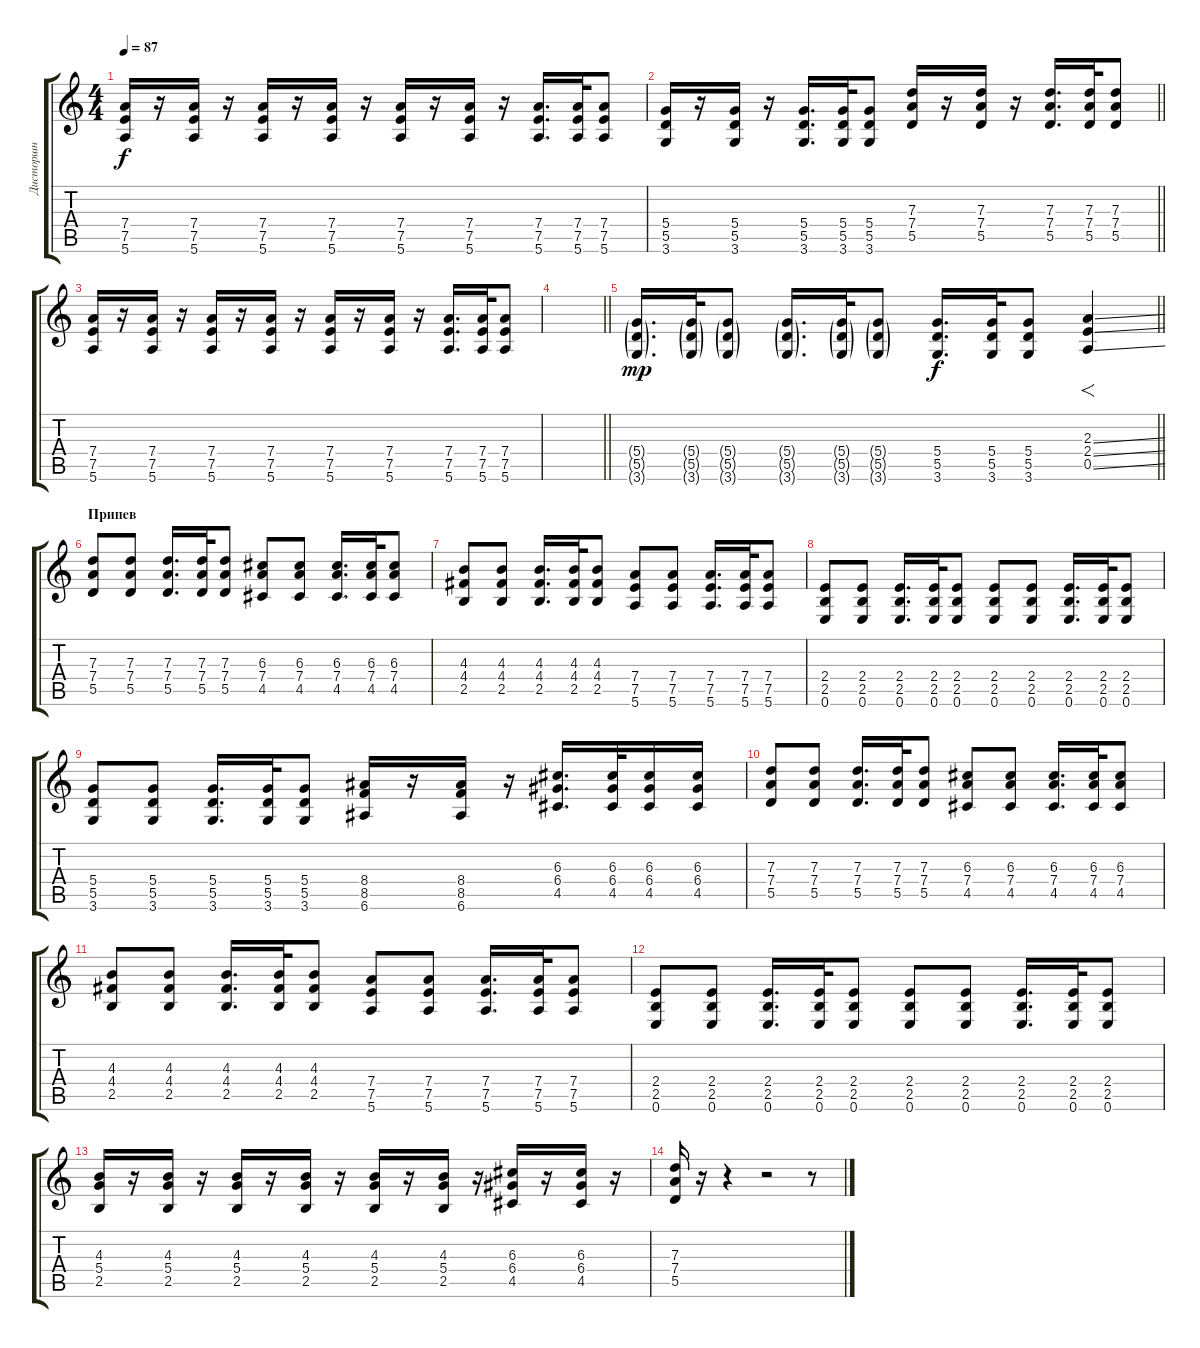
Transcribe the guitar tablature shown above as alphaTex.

\track ("Дисторшн" "Дисторшн") {instrument overdrivenguitar}
\staff {score tabs}
\tuning (E4 B3 G3 D3 A2 E2) {hide}
\ts (4 4)
\tempo 87
\clef g2
\ks c
(7.4 7.5 5.6).16{dy f} r.16 (7.4 7.5 5.6).16 r.16 (7.4 7.5 5.6).16 r.16 (7.4 7.5 5.6).16 r.16 (7.4 7.5 5.6).16 r.16 (7.4 7.5 5.6).16 r.16 (7.4 7.5 5.6).16{d} (7.4 7.5 5.6).32 (7.4 7.5 5.6).8 |
\barLineRight lightlight
(5.4 5.5 3.6).16 r.16 (5.4 5.5 3.6).16 r.16 (5.4 5.5 3.6).16{d} (5.4 5.5 3.6).32 (5.4 5.5 3.6).8 (7.3 7.4 5.5).16 r.16 (7.3 7.4 5.5).16 r.16 (7.3 7.4 5.5).16{d} (7.3 7.4 5.5).32 (7.3 7.4 5.5).8 |
(7.4 7.5 5.6).16 r.16 (7.4 7.5 5.6).16 r.16 (7.4 7.5 5.6).16 r.16 (7.4 7.5 5.6).16 r.16 (7.4 7.5 5.6).16 r.16 (7.4 7.5 5.6).16 r.16 (7.4 7.5 5.6).16{d} (7.4 7.5 5.6).32 (7.4 7.5 5.6).8 |
\barLineRight lightlight
|
\barLineRight lightlight
(5.4{g} 5.5{g} 3.6{g}).16{d dy mp} (5.4{g} 5.5{g} 3.6{g}).32 (5.4{g} 5.5{g} 3.6{g}).8 (5.4{g} 5.5{g} 3.6{g}).16{d} (5.4{g} 5.5{g} 3.6{g}).32 (5.4{g} 5.5{g} 3.6{g}).8 (5.4 5.5 3.6).16{d dy f} (5.4 5.5 3.6).32 (5.4 5.5 3.6).8 (2.3{ss} 2.4{ss} 0.5{ss}).4{f} |
\section ("" "Припев")
(7.3 7.4 5.5).8 (7.3 7.4 5.5).8 (7.3 7.4 5.5).16{d} (7.3 7.4 5.5).32 (7.3 7.4 5.5).8 (6.3 7.4 4.5).8 (6.3 7.4 4.5).8 (6.3 7.4 4.5).16{d} (6.3 7.4 4.5).32 (6.3 7.4 4.5).8 |
(4.3 4.4 2.5).8 (4.3 4.4 2.5).8 (4.3 4.4 2.5).16{d} (4.3 4.4 2.5).32 (4.3 4.4 2.5).8 (7.4 7.5 5.6).8 (7.4 7.5 5.6).8 (7.4 7.5 5.6).16{d} (7.4 7.5 5.6).32 (7.4 7.5 5.6).8 |
(2.4 2.5 0.6).8 (2.4 2.5 0.6).8 (2.4 2.5 0.6).16{d} (2.4 2.5 0.6).32 (2.4 2.5 0.6).8 (2.4 2.5 0.6).8 (2.4 2.5 0.6).8 (2.4 2.5 0.6).16{d} (2.4 2.5 0.6).32 (2.4 2.5 0.6).8 |
(5.4 5.5 3.6).8 (5.4 5.5 3.6).8 (5.4 5.5 3.6).16{d} (5.4 5.5 3.6).32 (5.4 5.5 3.6).8 (8.4 8.5 6.6).16 r.16 (8.4 8.5 6.6).16 r.16 (6.3 6.4 4.5).16{d} (6.3 6.4 4.5).32 (6.3 6.4 4.5).16 (6.3 6.4 4.5).16 |
(7.3 7.4 5.5).8 (7.3 7.4 5.5).8 (7.3 7.4 5.5).16{d} (7.3 7.4 5.5).32 (7.3 7.4 5.5).8 (6.3 7.4 4.5).8 (6.3 7.4 4.5).8 (6.3 7.4 4.5).16{d} (6.3 7.4 4.5).32 (6.3 7.4 4.5).8 |
(4.3 4.4 2.5).8 (4.3 4.4 2.5).8 (4.3 4.4 2.5).16{d} (4.3 4.4 2.5).32 (4.3 4.4 2.5).8 (7.4 7.5 5.6).8 (7.4 7.5 5.6).8 (7.4 7.5 5.6).16{d} (7.4 7.5 5.6).32 (7.4 7.5 5.6).8 |
(2.4 2.5 0.6).8 (2.4 2.5 0.6).8 (2.4 2.5 0.6).16{d} (2.4 2.5 0.6).32 (2.4 2.5 0.6).8 (2.4 2.5 0.6).8 (2.4 2.5 0.6).8 (2.4 2.5 0.6).16{d} (2.4 2.5 0.6).32 (2.4 2.5 0.6).8 |
(4.3 5.4 2.5).16 r.16 (4.3 5.4 2.5).16 r.16 (4.3 5.4 2.5).16 r.16 (4.3 5.4 2.5).16 r.16 (4.3 5.4 2.5).16 r.16 (4.3 5.4 2.5).16 r.16 (6.3 6.4 4.5).16 r.16 (6.3 6.4 4.5).16 r.16 |
(7.3 7.4 5.5).16 r.16 r.4 r.2 r.8
